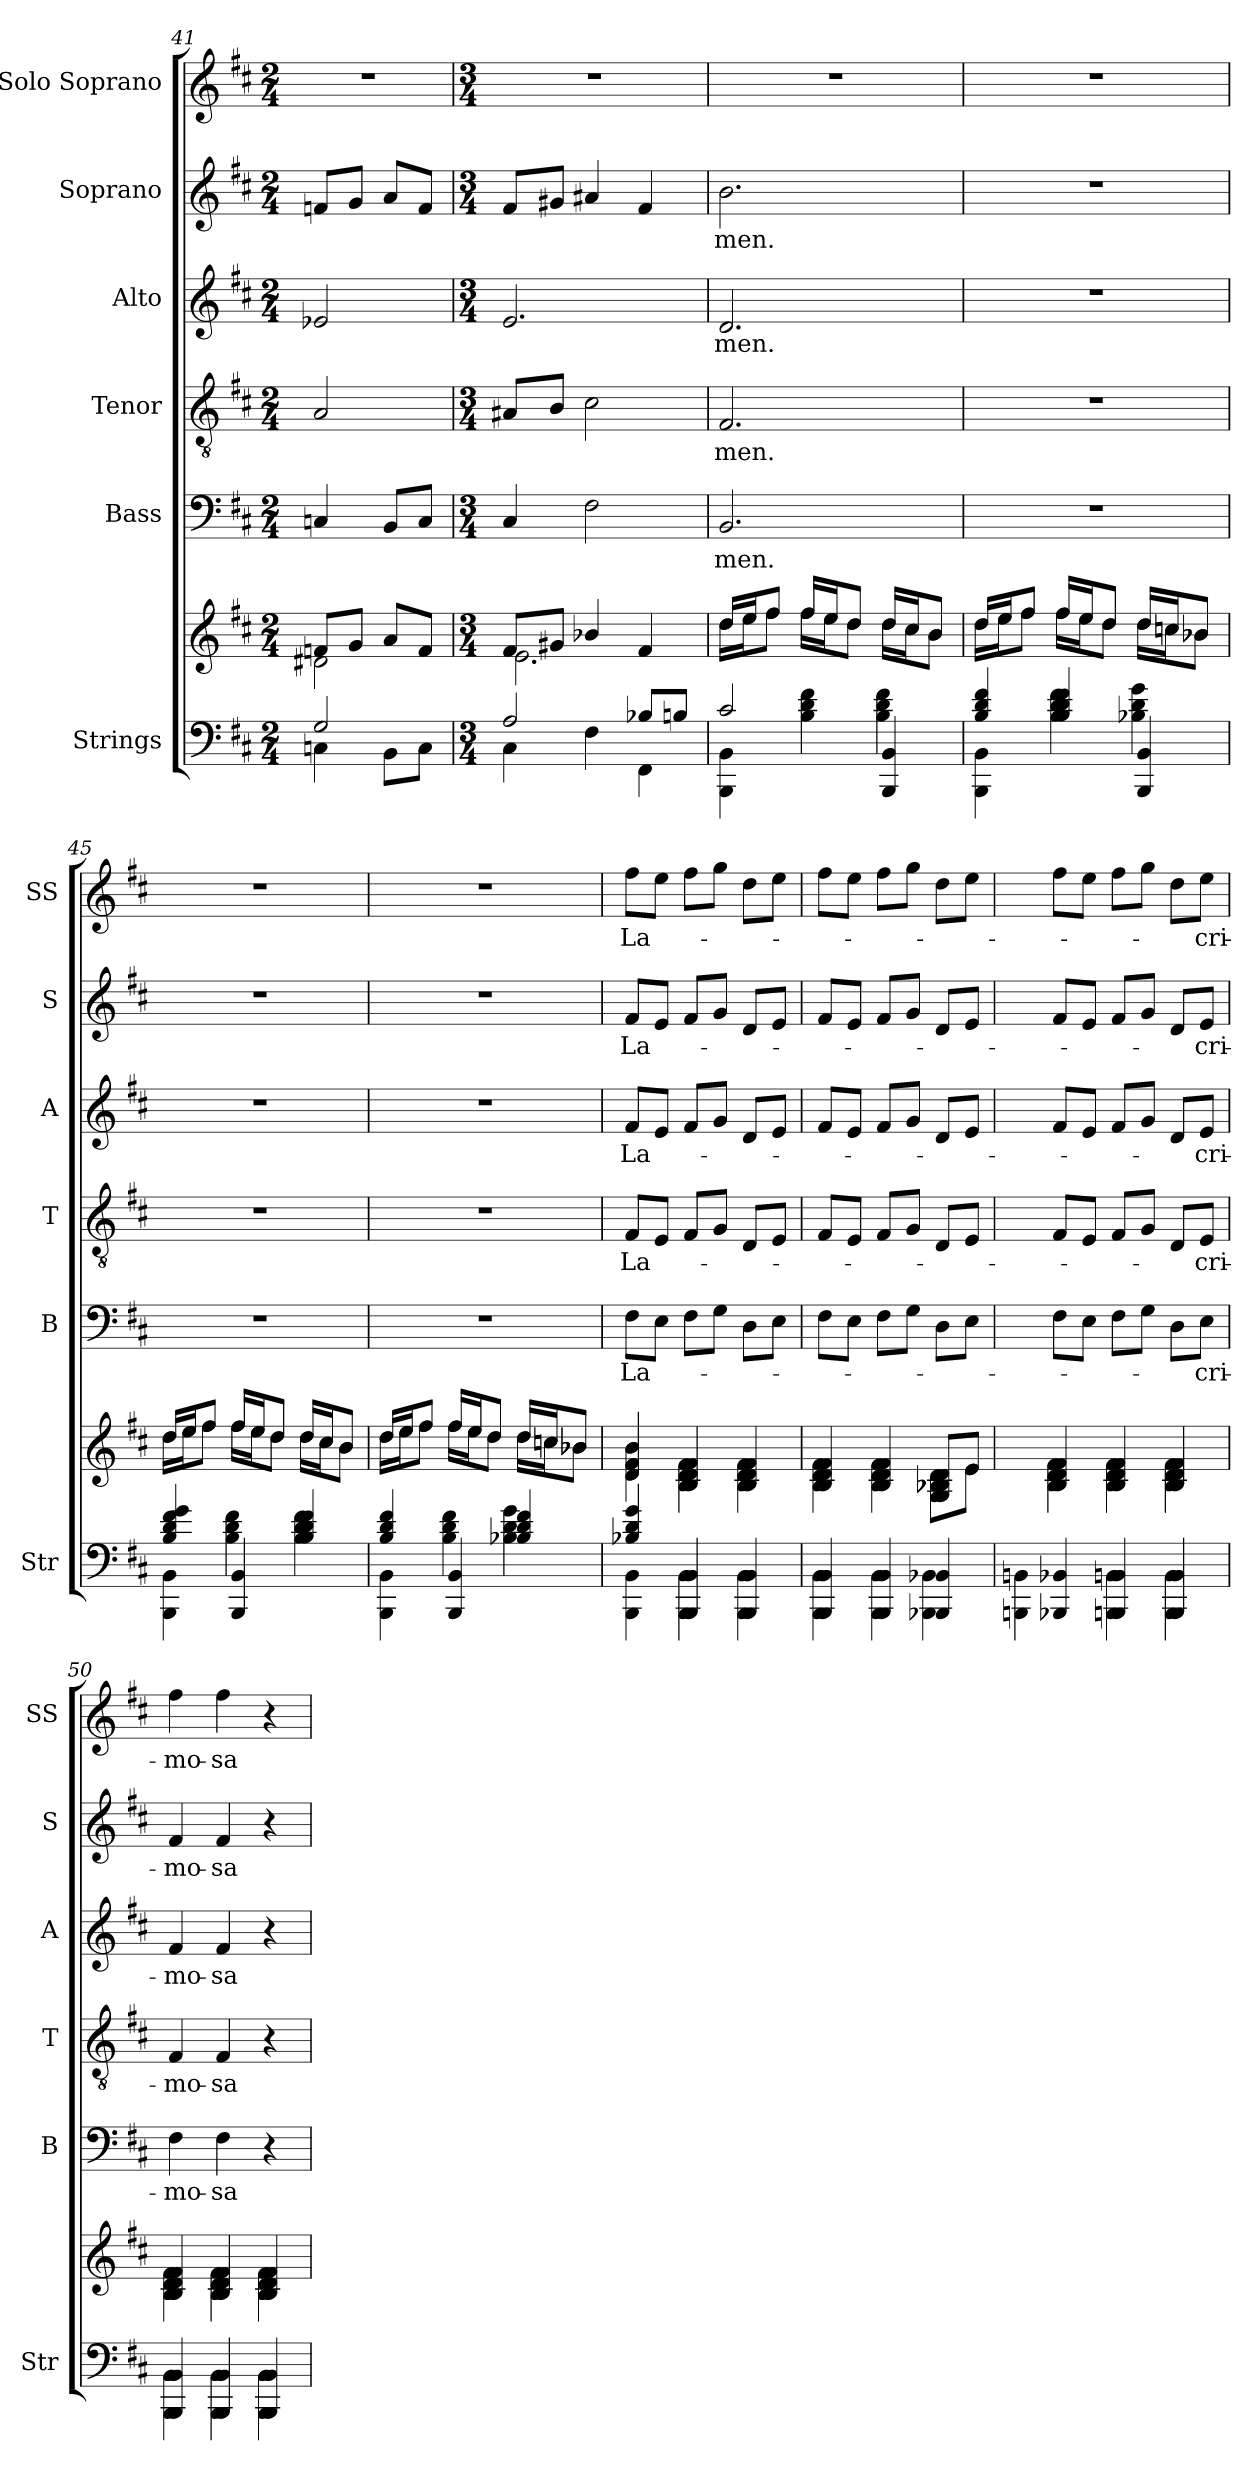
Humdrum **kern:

**kern	**kern	**kern	**text	**kern	**text	**kern	**text	**kern	**text	**kern	**text
*part6	*part6	*part5	*part5	*part4	*part4	*part3	*part3	*part2	*part2	*part1	*part1
*staff7	*staff6	*staff5	*staff5	*staff4	*staff4	*staff3	*staff3	*staff2	*staff2	*staff1	*staff1
*I"Strings	*	*I"Bass	*	*I"Tenor	*	*I"Alto	*	*I"Soprano	*	*I"Solo Soprano	*
*I'Str	*	*I'B	*	*I'T	*	*I'A	*	*I'S	*	*I'SS	*
*clefF4	*clefG2	*clefF4	*	*clefGv2	*	*clefG2	*	*clefG2	*	*clefG2	*
*k[f#c#]	*k[f#c#]	*k[f#c#]	*	*k[f#c#]	*	*k[f#c#]	*	*k[f#c#]	*	*k[f#c#]	*
*M2/4	*M2/4	*M2/4	*	*M2/4	*	*M2/4	*	*M2/4	*	*M2/4	*
=41	=41	=41	=41	=41	=41	=41	=41	=41	=41	=41	=41
*^	*^	*	*	*	*	*	*	*	*	*	*
2G/	4Cn\	8fn/L	2d#X\	4Cn	.	2A	.	2e-X	.	8fnL	.	2r	.
.	.	8g/J	.	.	.	.	.	.	.	8gJ	.	.	.
.	8BB\L	8a/L	.	8BBL	.	.	.	.	.	8aL	.	.	.
.	8C\J	8f/J	.	8CJ	.	.	.	.	.	8fJ	.	.	.
=42	=42	=42	=42	=42	=42	=42	=42	=42	=42	=42	=42	=42	=42
*M3/4	*	*M3/4	*	*M3/4	*	*M3/4	*	*M3/4	*	*M3/4	*	*M3/4	*
!	!	!	!	!	!	!	!	!	!	!	!	!LO:N:vis=2	!
2A/	4C#\	8f#/L	2.e\	4C#	.	8A#XL	.	2.e	.	8f#L	.	2.r	.
.	.	8g#X/J	.	.	.	8BJ	.	.	.	8g#XJ	.	.	.
.	4F#\	4b-X/	.	2F#	.	2c#	.	.	.	4a#X	.	.	.
8B-X/L	4FF#\	4f#/	.	.	.	.	.	.	.	4f#	.	.	.
8Bn/J	.	.	.	.	.	.	.	.	.	.	.	.	.
=43	=43	=43	=43	=43	=43	=43	=43	=43	=43	=43	=43	=43	=43
!	!	!	!	!	!LO:LY:b	!	!LO:LY:b	!	!LO:LY:b	!	!LO:LY:b	!LO:N:vis=2	!
2c#/	4BBB\ 4BB\	16dd/LL	16dd\LL	2.BB	-men.	2.F#	-men.	2.d	-men.	2.b	-men.	2.r	.
.	.	16ee/J	16ee\J	.	.	.	.	.	.	.	.	.	.
.	.	8ff#/J	8ff#\J	.	.	.	.	.	.	.	.	.	.
.	4B\ 4d\ 4f#\	16ff#/LL	16ff#\LL	.	.	.	.	.	.	.	.	.	.
.	.	16ee/J	16ee\J	.	.	.	.	.	.	.	.	.	.
.	.	8dd/J	8dd\J	.	.	.	.	.	.	.	.	.	.
4BBB/ 4BB/	4B\ 4d\ 4f#\	16dd/LL	16dd\LL	.	.	.	.	.	.	.	.	.	.
.	.	16cc#/J	16cc#\J	.	.	.	.	.	.	.	.	.	.
.	.	8b/J	8b\J	.	.	.	.	.	.	.	.	.	.
=44	=44	=44	=44	=44	=44	=44	=44	=44	=44	=44	=44	=44	=44
!	!	!	!	!LO:N:vis=2	!	!LO:N:vis=2	!	!LO:N:vis=2	!	!LO:N:vis=2	!	!LO:N:vis=2	!
4B/ 4d/ 4f#/	4BBB\ 4BB\	16dd/LL	16dd\LL	2.r	.	2.r	.	2.r	.	2.r	.	2.r	.
.	.	16ee/J	16ee\J	.	.	.	.	.	.	.	.	.	.
.	.	8ff#/J	8ff#\J	.	.	.	.	.	.	.	.	.	.
4B/ 4d/ 4f#/	4B\ 4d\ 4f#\	16ff#/LL	16ff#\LL	.	.	.	.	.	.	.	.	.	.
.	.	16ee/J	16ee\J	.	.	.	.	.	.	.	.	.	.
.	.	8dd/J	8dd\J	.	.	.	.	.	.	.	.	.	.
4BBB/ 4BB/	4B-X\ 4d\ 4g\	16dd/LL	16dd\LL	.	.	.	.	.	.	.	.	.	.
.	.	16ccn/J	16ccn\J	.	.	.	.	.	.	.	.	.	.
.	.	8b-X/J	8b-X\J	.	.	.	.	.	.	.	.	.	.
=45	=45	=45	=45	=45	=45	=45	=45	=45	=45	=45	=45	=45	=45
!	!	!	!	!LO:N:vis=2	!	!LO:N:vis=2	!	!LO:N:vis=2	!	!LO:N:vis=2	!	!LO:N:vis=2	!
4B/ 4d/ 4f#/ 4g/	4BBB\ 4BB\	16dd/LL	16dd\LL	2.r	.	2.r	.	2.r	.	2.r	.	2.r	.
.	.	16ee/J	16ee\J	.	.	.	.	.	.	.	.	.	.
.	.	8ff#/J	8ff#\J	.	.	.	.	.	.	.	.	.	.
4BBB/ 4BB/	4B\ 4d\ 4f#\	16ff#/LL	16ff#\LL	.	.	.	.	.	.	.	.	.	.
.	.	16ee/J	16ee\J	.	.	.	.	.	.	.	.	.	.
.	.	8dd/J	8dd\J	.	.	.	.	.	.	.	.	.	.
4B/ 4d/ 4f#/	4B\ 4d\ 4f#\	16dd/LL	16dd\LL	.	.	.	.	.	.	.	.	.	.
.	.	16cc#/J	16cc#\J	.	.	.	.	.	.	.	.	.	.
.	.	8b/J	8b\J	.	.	.	.	.	.	.	.	.	.
=46	=46	=46	=46	=46	=46	=46	=46	=46	=46	=46	=46	=46	=46
!	!	!	!	!LO:N:vis=2	!	!LO:N:vis=2	!	!LO:N:vis=2	!	!LO:N:vis=2	!	!LO:N:vis=2	!
4B/ 4d/ 4f#/	4BBB\ 4BB\	16dd/LL	16dd\LL	2.r	.	2.r	.	2.r	.	2.r	.	2.r	.
.	.	16ee/J	16ee\J	.	.	.	.	.	.	.	.	.	.
.	.	8ff#/J	8ff#\J	.	.	.	.	.	.	.	.	.	.
4BBB/ 4BB/	4B\ 4d\ 4f#\	16ff#/LL	16ff#\LL	.	.	.	.	.	.	.	.	.	.
.	.	16ee/J	16ee\J	.	.	.	.	.	.	.	.	.	.
.	.	8dd/J	8dd\J	.	.	.	.	.	.	.	.	.	.
4B/ 4d/ 4f#/	4B-X\ 4d\ 4g\	16dd/LL	16dd\LL	.	.	.	.	.	.	.	.	.	.
.	.	16ccn/J	16ccn\J	.	.	.	.	.	.	.	.	.	.
.	.	8b-X/J	8b-X\J	.	.	.	.	.	.	.	.	.	.
=47	=47	=47	=47	=47	=47	=47	=47	=47	=47	=47	=47	=47	=47
!	!	!	!	!	!LO:LY:b	!	!LO:LY:b	!	!LO:LY:b	!	!LO:LY:b	!	!LO:LY:b
4B-X/ 4d/ 4g/	4BBB\ 4BB\	4d/ 4f#/ 4b/	4d\ 4f#\ 4b\	8F#L	La-	8F#L	La-	8f#L	La-	8f#L	La-	8ff#L	La-
.	.	.	.	8EJ	.	8EJ	.	8eJ	.	8eJ	.	8eeJ	.
4BBB/ 4BB/	4BBB\ 4BB\	4B/ 4d/ 4f#/	4B\ 4d\ 4f#\	8F#L	.	8F#L	.	8f#L	.	8f#L	.	8ff#L	.
.	.	.	.	8GJ	.	8GJ	.	8gJ	.	8gJ	.	8ggJ	.
4BBB/ 4BB/	4BBB\ 4BB\	4B/ 4d/ 4f#/	4B\ 4d\ 4f#\	8DL	.	8DL	.	8dL	.	8dL	.	8ddL	.
.	.	.	.	8EJ	.	8EJ	.	8eJ	.	8eJ	.	8eeJ	.
=48	=48	=48	=48	=48	=48	=48	=48	=48	=48	=48	=48	=48	=48
4BBB/ 4BB/	4BBB\ 4BB\	4B/ 4d/ 4f#/	4B\ 4d\ 4f#\	8F#L	.	8F#L	.	8f#L	.	8f#L	.	8ff#L	.
.	.	.	.	8EJ	.	8EJ	.	8eJ	.	8eJ	.	8eeJ	.
4BBB/ 4BB/	4BBB\ 4BB\	4B/ 4d/ 4f#/	4B\ 4d\ 4f#\	8F#L	.	8F#L	.	8f#L	.	8f#L	.	8ff#L	.
.	.	.	.	8GJ	.	8GJ	.	8gJ	.	8gJ	.	8ggJ	.
4BBB/ 4BB/	4BBB-X\ 4BB-X\	8G/ 8B-X/ 8d/L	8G\ 8B-X\ 8d\L	8DL	.	8DL	.	8dL	.	8dL	.	8ddL	.
.	.	8e/J	8e\J	8EJ	.	8EJ	.	8eJ	.	8eJ	.	8eeJ	.
=49	=49	=49	=49	=49	=49	=49	=49	=49	=49	=49	=49	=49	=49
4BBB-X/ 4BB-X/	4BBB\ 4BB\	4B/ 4d/ 4f#/	4B\ 4d\ 4f#\	8F#L	.	8F#L	.	8f#L	.	8f#L	.	8ff#L	.
.	.	.	.	8EJ	.	8EJ	.	8eJ	.	8eJ	.	8eeJ	.
4BBBn/ 4BBn/	4BBB\ 4BB\	4B/ 4d/ 4f#/	4B\ 4d\ 4f#\	8F#L	.	8F#L	.	8f#L	.	8f#L	.	8ff#L	.
.	.	.	.	8GJ	.	8GJ	.	8gJ	.	8gJ	.	8ggJ	.
4BBB/ 4BB/	4BBB\ 4BB\	4B/ 4d/ 4f#/	4B\ 4d\ 4f#\	8DL	.	8DL	.	8dL	.	8dL	.	8ddL	.
!	!	!	!	!	!LO:LY:b	!	!LO:LY:b	!	!LO:LY:b	!	!LO:LY:b	!	!LO:LY:b
.	.	.	.	8EJ	-cri-	8EJ	-cri-	8eJ	-cri-	8eJ	-cri-	8eeJ	-cri-
=50	=50	=50	=50	=50	=50	=50	=50	=50	=50	=50	=50	=50	=50
!	!	!	!	!	!LO:LY:b	!	!LO:LY:b	!	!LO:LY:b	!	!LO:LY:b	!	!LO:LY:b
4BBB/ 4BB/	4BBB\ 4BB\	4B/ 4d/ 4f#/	4B\ 4d\ 4f#\	4F#	-mo-	4F#	-mo-	4f#	-mo-	4f#	-mo-	4ff#	-mo-
!	!	!	!	!	!LO:LY:b	!	!LO:LY:b	!	!LO:LY:b	!	!LO:LY:b	!	!LO:LY:b
4BBB/ 4BB/	4BBB\ 4BB\	4B/ 4d/ 4f#/	4B\ 4d\ 4f#\	4F#	-sa	4F#	-sa	4f#	-sa	4f#	-sa	4ff#	-sa
4BBB/ 4BB/	4BBB\ 4BB\	4B/ 4d/ 4f#/	4B\ 4d\ 4f#\	4r	.	4r	.	4r	.	4r	.	4r	.
*v	*v	*	*	*	*	*	*	*	*	*	*	*	*
*	*v	*v	*	*	*	*	*	*	*	*	*	*
=	=	=	=	=	=	=	=	=	=	=	=
*-	*-	*-	*-	*-	*-	*-	*-	*-	*-	*-	*-
